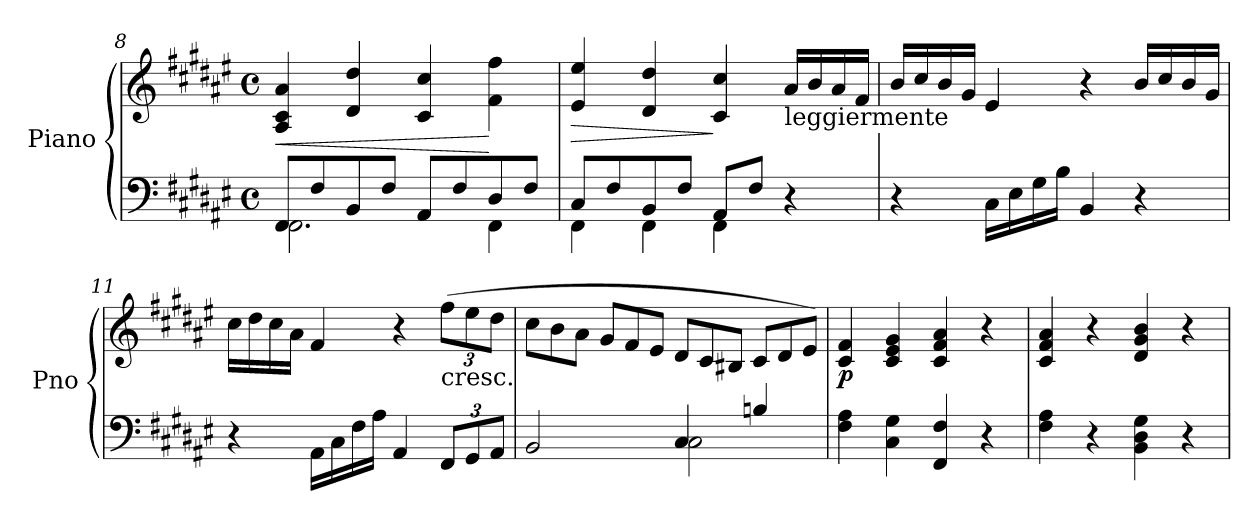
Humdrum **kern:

**kern	**kern	**dynam
*part1	*part1	*part1
*staff2	*staff1	*staff1/2
*I"Piano	*	*
*I'Pno	*	*
!!LO:LB:g=z
*clefF4	*clefG2	*
*k[f#c#g#d#a#e#]	*k[f#c#g#d#a#e#]	*
*F#:	*F#:	*
*M4/4	*M4/4	*
*met(c)	*met(c)	*
=8	=8	=8
*^	*	*
!	!	!	!LO:HP:b
8FF#/L	2.FF#\	4A#/ 4c#/ 4a#/	<
8F#/	.	.	.
8BB/	.	4d#/ 4dd#/	.
8F#/J	.	.	.
8AA#/L	.	4c#/ 4cc#/	.
8F#/	.	.	.
8D#/	4FF#\	4f#\ 4ff#\	[
8F#/J	.	.	.
=9	=9	=9	=9
!	!	!	!LO:HP:b
8C#/L	4FF#\	4e#/ 4ee#/	>
8F#/	.	.	.
8BB/	4FF#\	4d#/ 4dd#/	.
8F#/J	.	.	.
8AA#/L	4FF#\	4c#/ 4cc#/	]
8F#/J	.	.	.
!	!	!LO:TX:b:t=leggiermente	!
4r	4ryy	16a#/LL	.
.	.	16b/	.
.	.	16a#/	.
.	.	16f#/JJ	.
*v	*v	*	*
=10	=10	=10
4r	16b/LL	.
.	16cc#/	.
.	16b/	.
.	16g#/JJ	.
16C#\LL	4e#/	.
16E#\	.	.
16G#\	.	.
16B\JJ	.	.
4BB/	4r	.
4r	16b/LL	.
.	16cc#/	.
.	16b/	.
.	16g#/JJ	.
=11	=11	=11
4r	16cc#\LL	.
.	16dd#\	.
.	16cc#\	.
.	16a#\JJ	.
16AA#\LL	4f#/	.
16C#\	.	.
16F#\	.	.
16A#\JJ	.	.
4AA#/	4r	.
*Xbrackettup	*Xbrackettup	*
!	!LO:TX:b:t=cresc.	!
12FF#/L	(12ff#\L	.
12GG#/	12ee#\	.
12AA#/J	12dd#\J	.
!!LO:LB:g=z
=12	=12	=12
*^	*	*
*	*	*Xtuplet	*
2BB/	2ryy	12cc#\L	.
.	.	12b\	.
.	.	12a#\J	.
.	.	12g#/L	.
.	.	12f#/	.
.	.	12e#/J	.
4C#/	2C#\	12d#/L	.
.	.	12c#/	.
.	.	12B#X/J	.
4Bn/	.	12c#/L	.
.	.	12d#/	.
.	.	12e#/J)	.
*v	*v	*	*
=13	=13	=13
!	!	!LO:DY:b
4F#\ 4A#\	4c#/ 4f#/	p
4C#\ 4G#\	4c#/ 4e#/ 4g#/	.
4FF#/ 4F#/	4c#/ 4f#/ 4a#/	.
4r	4r	.
=14	=14	=14
4F#\ 4A#\	4c#/ 4f#/ 4a#/	.
4r	4r	.
4BB\ 4D#\ 4G#\	4d#/ 4g#/ 4b/	.
4r	4r	.
=	=	=
*-	*-	*-
